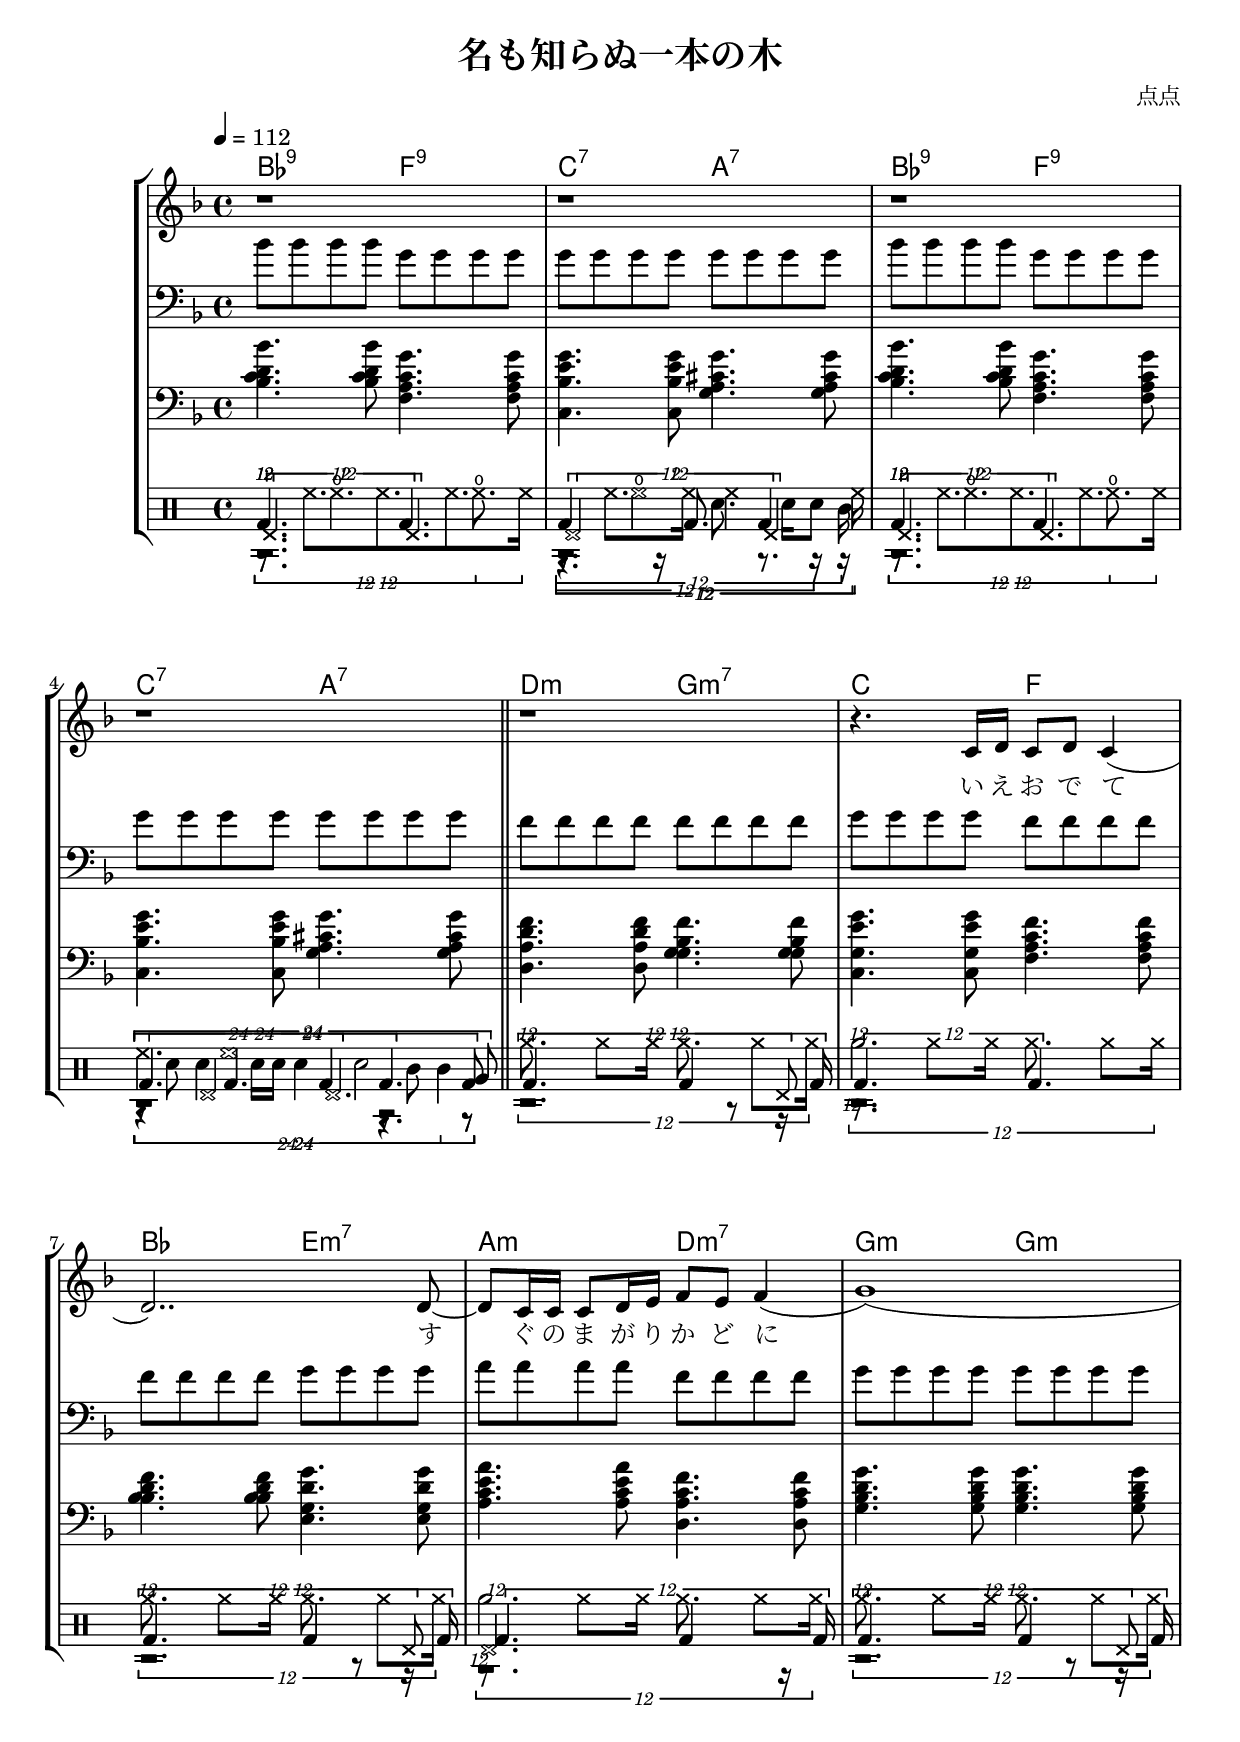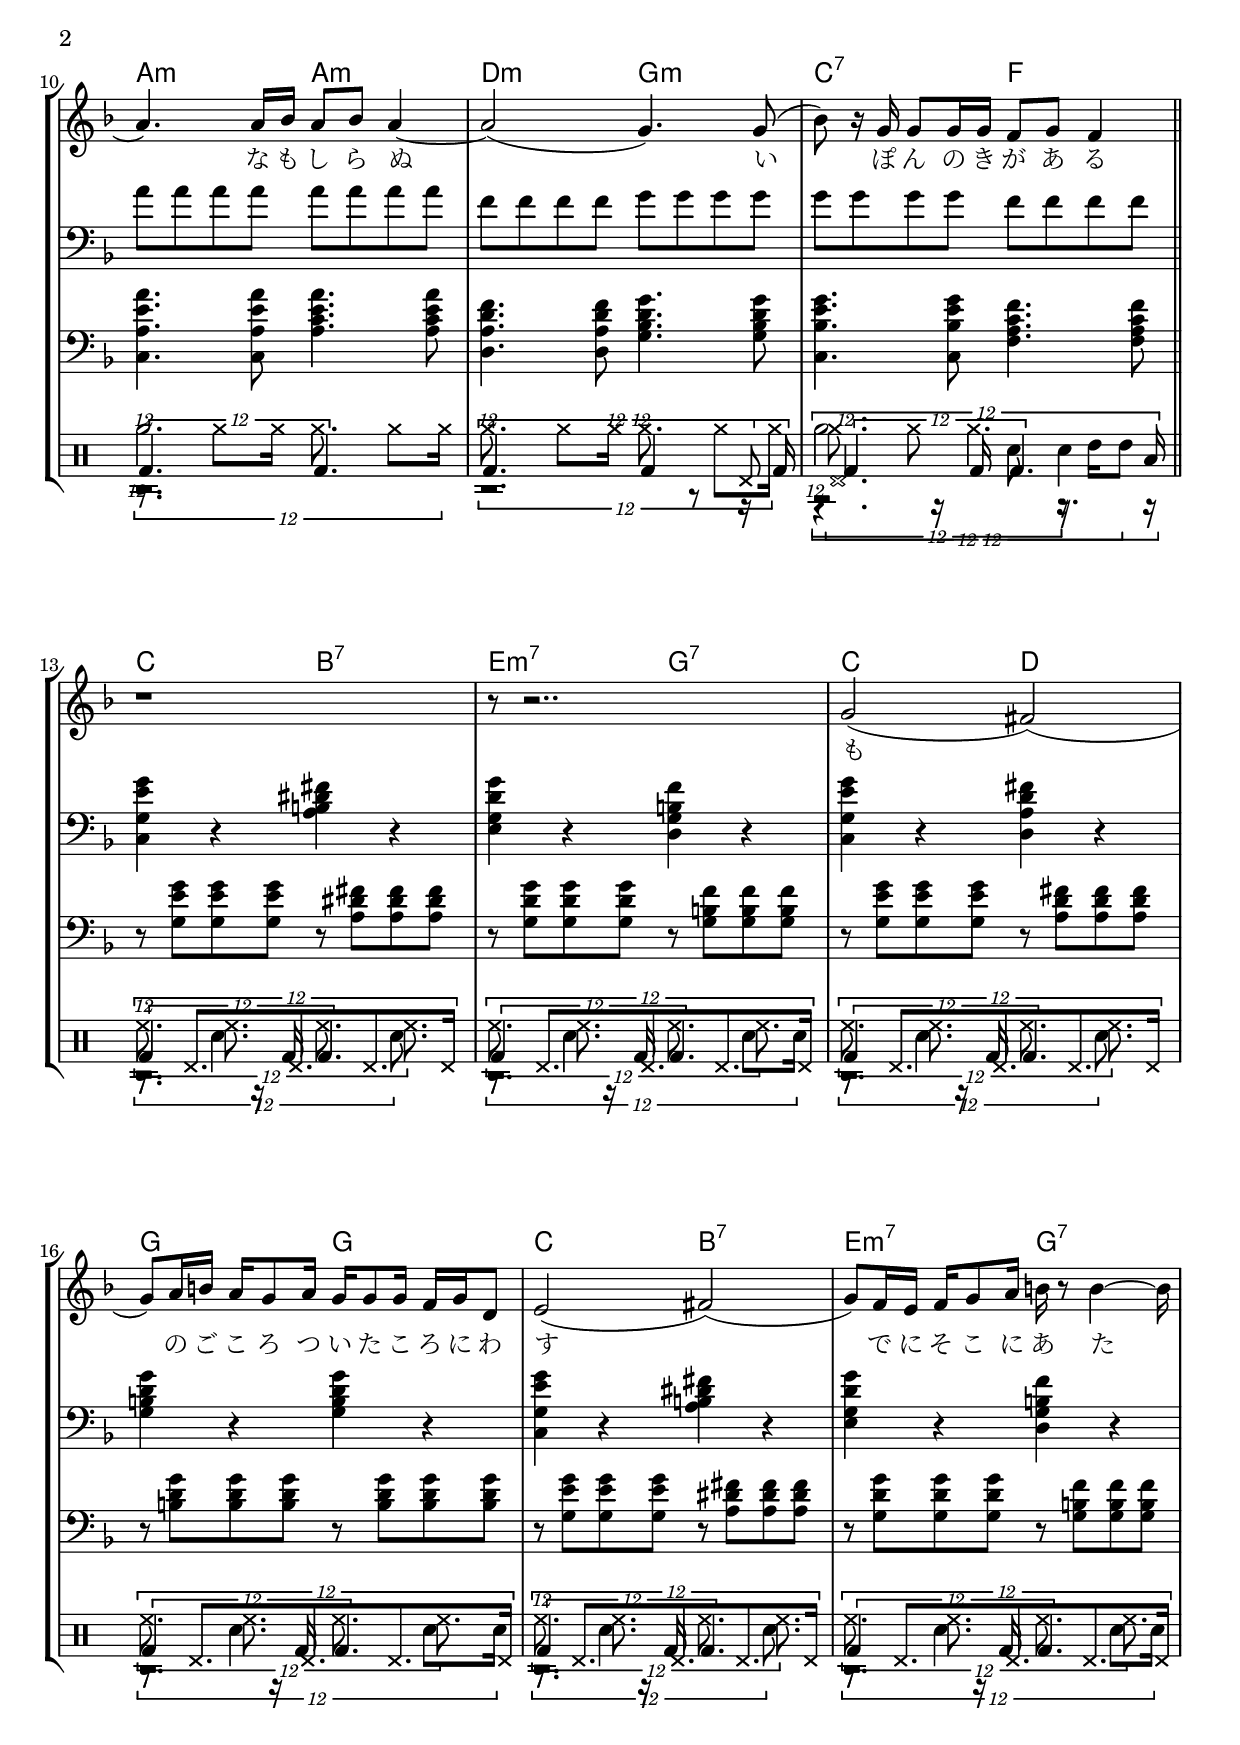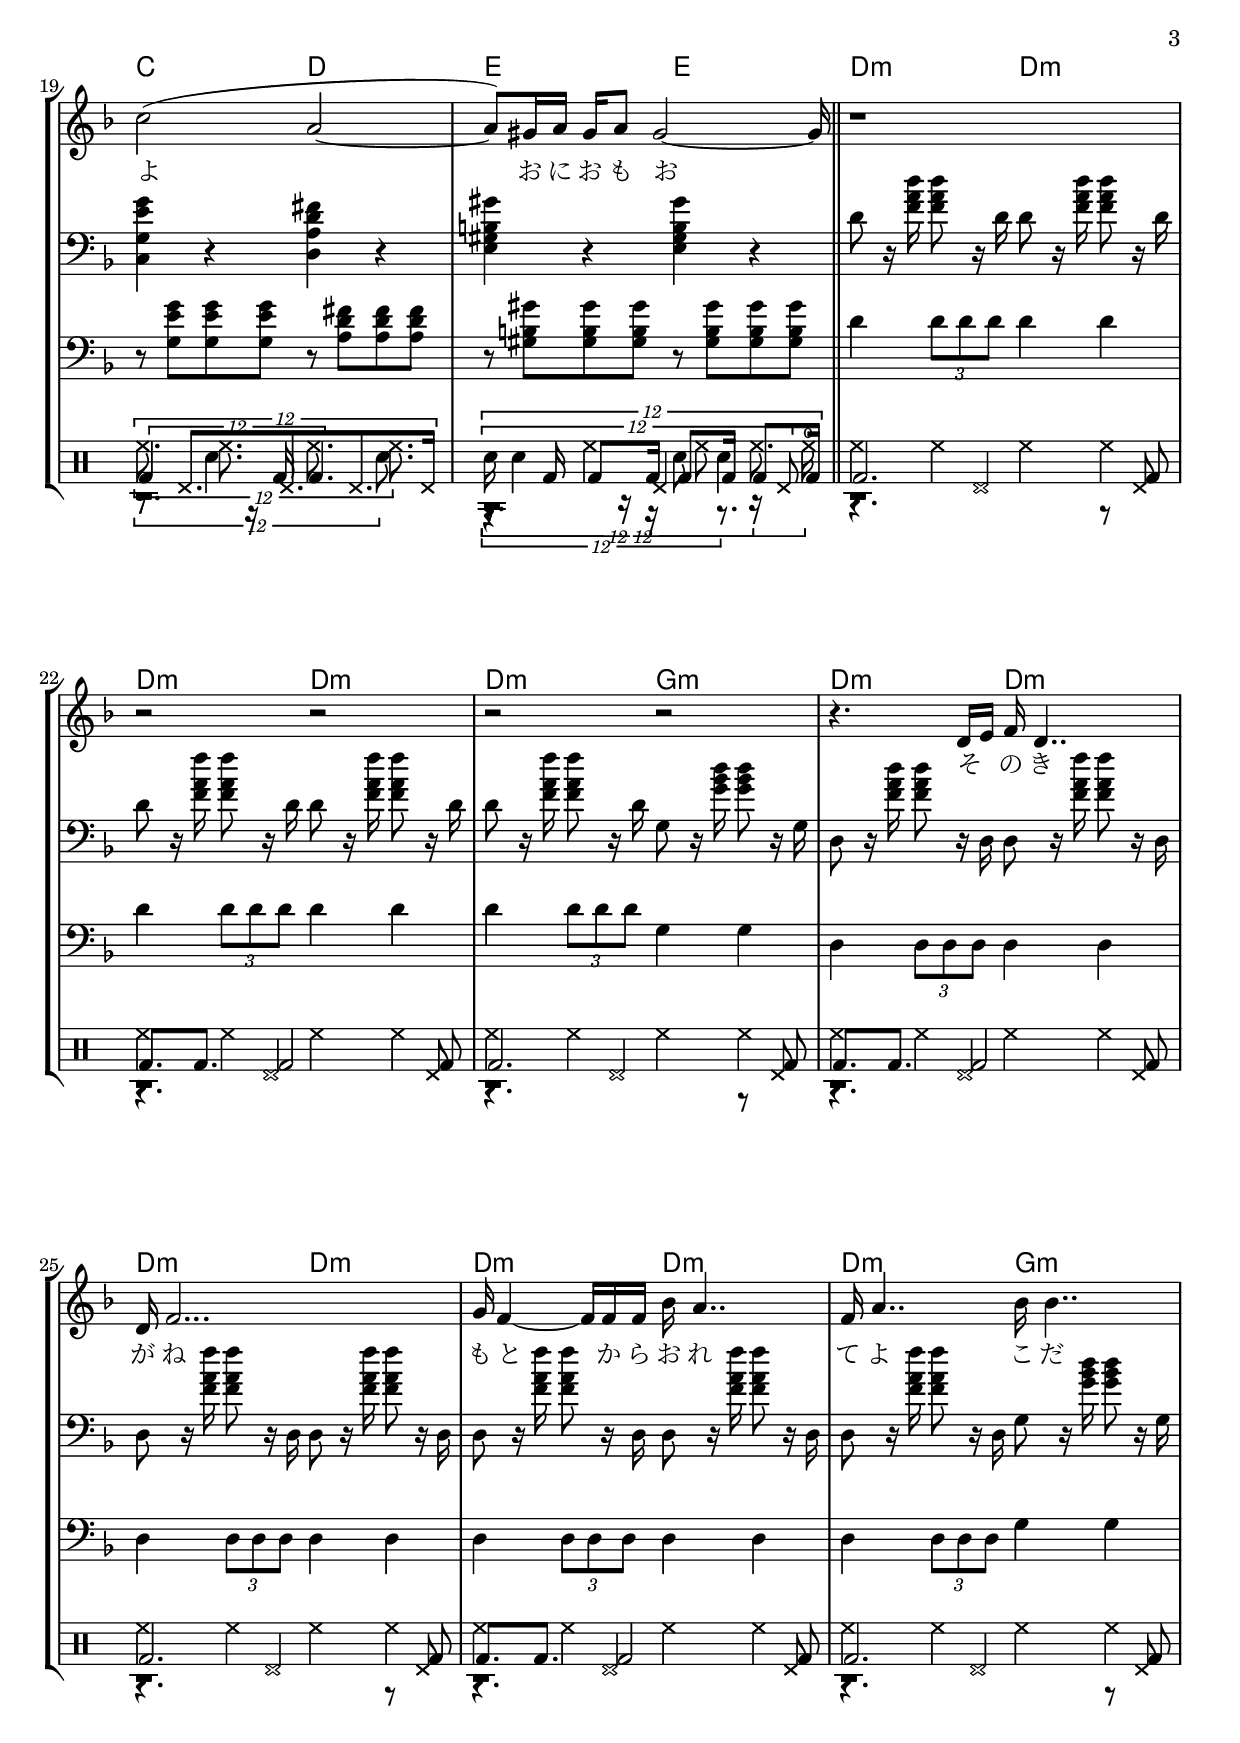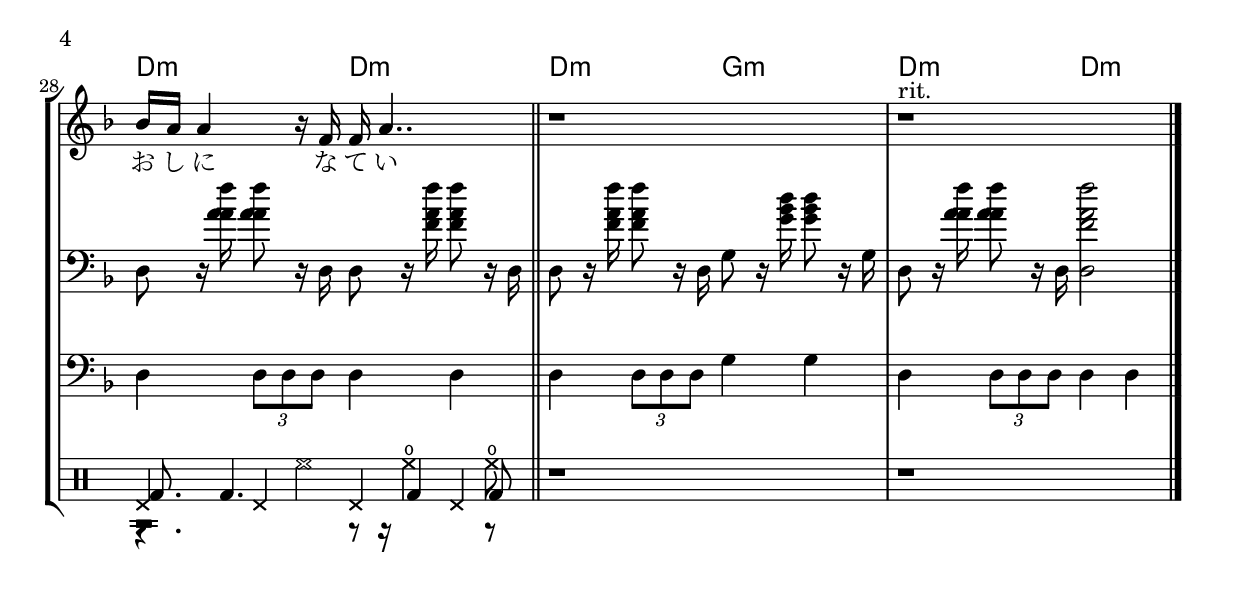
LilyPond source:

\version "2.12.1"

\header {
	title = \markup {名も知らぬ一本の木}
	composer = \markup \center-column {点点}
}

harmony = \chordmode {
	bes2:9 f:9 c:7 a:7 bes:9 f:9 c:7 a:7 

	d:m g:min7 c f bes e:m7 a:m d:min7 g:m g:m a:m a:m d:m g:m c:7 f 

	c b:7 e:min7 g:7 c d g g c b:7 e:min7 g:7 c d e e 

	d:m d:m d:m d:m d:m g:m d:m d:m d:m d:m d:m d:m d:m g:m d:m d:m 

	d:m g:m d:m d:m 
}

melody = {
	\key f \major
	\tempo 4 = 112
	r1 | r1 | r1 | r1   
	\set Staff.midiInstrument = #"orchestral strings"
	r1
r4. c'16  d'16  c'8  d'8  c'4 
	(d'2..)  d'8~ 
	d'8  c'16  c'16  c'8  d'16  e'16  f'8  e'8  f'4 
	(g'1) 
	(a'4.)  a'16  bes'16  a'8  bes'8  a'4~ 
	a'2  (g'4.)  g'8 
	(bes'8)  r16  g'16  g'8  g'16  g'16  f'8  g'8  f'4
	\set Staff.midiInstrument = #"Acoustic grand"
	r1
r8 r2.. 
	g'2  (fis'2) 
	(g'8)  a'16  b'16  a'16  g'8  a'16  g'16  g'8  g'16  f'16  g'16  d'8 
	e'2  (fis'2) 
	(g'8)  f'16  e'16  f'16  g'8  a'16  b'16  r8  b'4~b'16 
	c''2  (a'2~ 
	a'8)  gis'16  a'16  gis'16  a'8  gis'2~gis'16
	\set Staff.midiInstrument = #"Bright Acoustic"
	r1
r2 r2~ 
	r2  r2 
	r4.  d'16  e'16  f'16  d'4.. 
	d'16  f'2... 
	g'16  f'4~f'16  f'16  f'16  bes'16  a'4.. 
	f'16  a'4..  bes'16  bes'4.. 
	bes'16  a'16  a'4  r16  f'16  f'16  a'4..
	r1 | r1^"rit." \bar "|."
}

words = \lyricmode {
	
	い  え  お  で  て  す  ぐ  の  ま  が  り  か  ど  に  な  も  し  ら  ぬ  い  ぽ  ん  の  き  が  あ  る  
	も  の  ご  こ  ろ  つ  い  た  こ  ろ  に  わ  す  で  に  そ  こ  に  あ  た  よ  お  に  お  も  お  
	そ  の  き  が  ね  も  と  か  ら  お  れ  て  よ  こ  だ  お  し  に  な  て  い  た  
	
}

tempochange = {
	\tempo 4 = 112
	r1 | r1 | r1 | r1 \bar "||"
	\tempo 4 = 112
	r1 | r1 | r1 | r1 | r1 | r1 | r1 | r1 \bar "||"
	\tempo 4 = 112
	r1 | r1 | r1 | r1 | r1 | r1 | r1 | r1 \bar "||"
	\tempo 4 = 112
	r1 | r1 | r1 | r1 | r1 | r1 | r1 | r1 \bar "||"
	\tempo 4 = 112
	r1 | \tempo 4 = 84 r2 \tempo 4 = 74 r2 \bar "|."
}

mainacc = {
	\clef bass
	\set Staff.midiInstrument = #"FX 6 (goblins)"
	\key f \major
	\tempo 4 = 112
	bes'8 bes'8 bes'8 bes'8
	g'8 g'8 g'8 g'8
	g'8 g'8 g'8 g'8
	g'8 g'8 g'8 g'8
	bes'8 bes'8 bes'8 bes'8
	g'8 g'8 g'8 g'8
	g'8 g'8 g'8 g'8
	g'8 g'8 g'8 g'8
	\bar "||"

	\set Staff.midiInstrument = #"FX 6 (goblins)"
	f'8 f'8 f'8 f'8
	f'8 f'8 f'8 f'8
	g'8 g'8 g'8 g'8
	f'8 f'8 f'8 f'8
	f'8 f'8 f'8 f'8
	g'8 g'8 g'8 g'8
	a'8 a'8 a'8 a'8
	f'8 f'8 f'8 f'8
	g'8 g'8 g'8 g'8
	g'8 g'8 g'8 g'8
	a'8 a'8 a'8 a'8
	a'8 a'8 a'8 a'8
	f'8 f'8 f'8 f'8
	g'8 g'8 g'8 g'8
	g'8 g'8 g'8 g'8
	f'8 f'8 f'8 f'8
	\bar "||"

	\set Staff.midiInstrument = #"Reverse Cymbal"
	<c g e' g'>4 r4
	<b a dis' fis'>4 r4
	<e g d' g'>4 r4
	<d g b f'>4 r4
	<c g e' g'>4 r4
	<d a d' fis'>4 r4
	<g b d' g'>4 r4
	<g b d' g'>4 r4
	<c g e' g'>4 r4
	<b a dis' fis'>4 r4
	<e g d' g'>4 r4
	<d g b f'>4 r4
	<c g e' g'>4 r4
	<d a d' fis'>4 r4
	<e gis b gis'>4 r4
	<e gis b gis'>4 r4
	\bar "||"

	\set Staff.midiInstrument = #"Reverse Cymbal"
	d'8 r16 <f' a' d''>16 <f' a' d''>8 r16 d'16
	d'8 r16 <f' a' d''>16 <f' a' d''>8 r16 d'16
	d'8 r16 <f' a' f''>16 <f' a' f''>8 r16 d'16
	d'8 r16 <f' a' f''>16 <f' a' f''>8 r16 d'16
	d'8 r16 <f' a' f''>16 <f' a' f''>8 r16 d'16
	g8 r16 <g' bes' d''>16 <g' bes' d''>8 r16 g16
	d8 r16 <f' a' d''>16 <f' a' d''>8 r16 d16
	d8 r16 <f' a' f''>16 <f' a' f''>8 r16 d16
	d8 r16 <f' a' f''>16 <f' a' f''>8 r16 d16
	d8 r16 <f' a' f''>16 <f' a' f''>8 r16 d16
	d8 r16 <f' a' f''>16 <f' a' f''>8 r16 d16
	d8 r16 <f' a' f''>16 <f' a' f''>8 r16 d16
	d8 r16 <f' a' f''>16 <f' a' f''>8 r16 d16
	g8 r16 <g' bes' d''>16 <g' bes' d''>8 r16 g16
	d8 r16 <a' a' f''>16 <a' a' f''>8 r16 d16
	d8 r16 <f' a' f''>16 <f' a' f''>8 r16 d16
	\bar "||"

	\set Staff.midiInstrument = #"Reverse Cymbal"
	d8 r16 <f' a' f''>16 <f' a' f''>8 r16 d16
	g8 r16 <g' bes' d''>16 <g' bes' d''>8 r16 g16
	d8 r16 <a' a' f''>16 <a' a' f''>8 r16 d16
	<d f' a' f''>2
	\bar "|."
}

subacc = {
	\clef bass
	\set Staff.midiInstrument = #"Reverse Cymbal"
	\key f \major
	\tempo 4 = 112
	<bes c' d' bes'>4. <bes c' d' bes'>8
	<f a c' g'>4. <f a c' g'>8
	<c bes e' g'>4. <c bes e' g'>8
	<a g cis' g'>4. <a g cis' g'>8
	<bes c' d' bes'>4. <bes c' d' bes'>8
	<f a c' g'>4. <f a c' g'>8
	<c bes e' g'>4. <c bes e' g'>8
	<a g cis' g'>4. <a g cis' g'>8
	\bar "||"

	\set Staff.midiInstrument = #"Reverse Cymbal"
	<d a d' f'>4. <d a d' f'>8
	<g g bes f'>4. <g g bes f'>8
	<c g e' g'>4. <c g e' g'>8
	<f a c' f'>4. <f a c' f'>8
	<bes bes d' f'>4. <bes bes d' f'>8
	<e g d' g'>4. <e g d' g'>8
	<a c' e' a'>4. <a c' e' a'>8
	<d a c' f'>4. <d a c' f'>8
	<g bes d' g'>4. <g bes d' g'>8
	<bes g d' g'>4. <bes g d' g'>8
	<c a e' a'>4. <c a e' a'>8
	<a c' e' a'>4. <a c' e' a'>8
	<d a d' f'>4. <d a d' f'>8
	<bes g d' g'>4. <bes g d' g'>8
	<c bes e' g'>4. <c bes e' g'>8
	<f a c' f'>4. <f a c' f'>8
	\bar "||"

	\set Staff.midiInstrument = #"FX 6 (goblins)"
	r8 <g e' g'>8 <g e' g'>8 <g e' g'>8
	r8 <a dis' fis'>8 <a dis' fis'>8 <a dis' fis'>8
	r8 <g d' g'>8 <g d' g'>8 <g d' g'>8
	r8 <g b f'>8 <g b f'>8 <g b f'>8
	r8 <g e' g'>8 <g e' g'>8 <g e' g'>8
	r8 <a d' fis'>8 <a d' fis'>8 <a d' fis'>8
	r8 <b d' g'>8 <b d' g'>8 <b d' g'>8
	r8 <b d' g'>8 <b d' g'>8 <b d' g'>8
	r8 <g e' g'>8 <g e' g'>8 <g e' g'>8
	r8 <a dis' fis'>8 <a dis' fis'>8 <a dis' fis'>8
	r8 <g d' g'>8 <g d' g'>8 <g d' g'>8
	r8 <g b f'>8 <g b f'>8 <g b f'>8
	r8 <g e' g'>8 <g e' g'>8 <g e' g'>8
	r8 <a d' fis'>8 <a d' fis'>8 <a d' fis'>8
	r8 <gis b gis'>8 <gis b gis'>8 <gis b gis'>8
	r8 <gis b gis'>8 <gis b gis'>8 <gis b gis'>8
	\bar "||"

	\set Staff.midiInstrument = #"FX 6 (goblins)"
	d'4 \tuplet 3/2 { d'8 d'8 d'8 }
	d'4 d'4
	d'4 \tuplet 3/2 { d'8 d'8 d'8 }
	d'4 d'4
	d'4 \tuplet 3/2 { d'8 d'8 d'8 }
	g4 g4
	d4 \tuplet 3/2 { d8 d8 d8 }
	d4 d4
	d4 \tuplet 3/2 { d8 d8 d8 }
	d4 d4
	d4 \tuplet 3/2 { d8 d8 d8 }
	d4 d4
	d4 \tuplet 3/2 { d8 d8 d8 }
	g4 g4
	d4 \tuplet 3/2 { d8 d8 d8 }
	d4 d4
	\bar "||"

	\set Staff.midiInstrument = #"FX 6 (goblins)"
	d4 \tuplet 3/2 { d8 d8 d8 }
	g4 g4
	d4 \tuplet 3/2 { d8 d8 d8 }
	d4 d4
	\bar "|."
}

percA = {
	\drummode {
	\times 16/12{ r8 hh8. hh8. hh8. hh16 } |\times 16/12{ r8 hh8. hh16 hh4 r16 hh16 } |\times 16/12{ r8 hh8. hh8. hh8. hh16 } |\times 16/24{ hh4. hh1 r8 } \bar "||"
	\times 16/12{ cymr8. cymr8 cymr16 cymr8. cymr8 cymr16 } |\times 16/12{ r8. cymr8 cymr16 cymr8. cymr8 cymr16 } |\times 16/12{ cymr8. cymr8 cymr16 cymr8. cymr8 cymr16 } |\times 16/12{ r8. cymr8 cymr16 cymr8. cymr8 cymr16 } |\times 16/12{ cymr8. cymr8 cymr16 cymr8. cymr8 cymr16 } |\times 16/12{ r8. cymr8 cymr16 cymr8. cymr8 cymr16 } |\times 16/12{ cymr8. cymr8 cymr16 cymr8. cymr8 cymr16 } |\times 16/12{ cymr8. cymr8 cymr4. r16 } \bar "||"
	\times 16/12{ hh8. hh8. hh8. hh8. } |\times 16/12{ hh8. hh8. hh8. hh8. } |\times 16/12{ hh8. hh8. hh8. hh8. } |\times 16/12{ hh8. hh8. hh8. hh8. } |\times 16/12{ hh8. hh8. hh8. hh8. } |\times 16/12{ hh8. hh8. hh8. hh8. } |\times 16/12{ hh8. hh8. hh8. hh8. } |\times 16/12{ r8. hh4 hh8 hh8. } \bar "||"
	r1  |r1  |r1  |r1  |r1  |r1  |r1  |r2 r8 hho4 hho8  \bar "||"
	r1 |r1 \bar "|."
	}
}

percB = {
	\drummode {
	\times 16/12{ r2. } |\times 16/12{ r4. sn8. sn16 sn8 } |\times 16/12{ r2. } |\times 16/24{ r8 sn8 sn4 sn16 sn16 sn4 sn2 r8 } \bar "||"
	\times 16/12{ r2 r8 hhp8 } |\times 16/12{ r2. } |\times 16/12{ r2 r8 hhp8 } |\times 16/12{ hhp2. } |\times 16/12{ r2 r8 hhp8 } |\times 16/12{ r2. } |\times 16/12{ r2 r8 hhp8 } |\times 16/12{ hhp2. } \bar "||"
	\times 16/12{ r8. sn4. sn8. } |\times 16/12{ r8. sn4. sn8 sn16 } |\times 16/12{ r8. sn4. sn8. } |\times 16/12{ r8. sn4. sn8 sn16 } |\times 16/12{ r8. sn4. sn8. } |\times 16/12{ r8. sn4. sn8 sn16 } |\times 16/12{ r8. sn4. sn8. } |\times 16/12{ sn16 sn4 r16 sn8 sn4 } \bar "||"
	r4. hhp2 hhp8  |r4. hhp2 hhp8  |r4. hhp2 hhp8  |r4. hhp2 hhp8  |r4. hhp2 hhp8  |r4. hhp2 hhp8  |r4. hhp2 hhp8  |hhp4 hhp4 hhp4 hhp4  \bar "||"
	r1 |r1 \bar "|."
	}
}

percC = {
	\drummode {
	\times 16/12{ bd4. bd4. } |\times 16/12{ bd4 r16 bd8. bd4 } |\times 16/12{ bd4. bd4. } |\times 16/24{ bd4. bd4. bd4 bd4. bd8 } \bar "||"
	\times 16/12{ bd4. bd4 r16 bd16 } |\times 16/12{ bd4. bd4. } |\times 16/12{ bd4. bd4 r16 bd16 } |\times 16/12{ bd4. bd4 r16 bd16 } |\times 16/12{ bd4. bd4 r16 bd16 } |\times 16/12{ bd4. bd4. } |\times 16/12{ bd4. bd4 r16 bd16 } |\times 16/12{ bd4 r16 bd16 bd4. } \bar "||"
	\times 16/12{ bd4 r16 bd16 bd4. } |\times 16/12{ bd4 r16 bd16 bd4. } |\times 16/12{ bd4 r16 bd16 bd4. } |\times 16/12{ bd4 r16 bd16 bd4. } |\times 16/12{ bd4 r16 bd16 bd4. } |\times 16/12{ bd4 r16 bd16 bd4. } |\times 16/12{ bd4 r16 bd16 bd4. } |\times 16/12{ r8 bd16 bd8 bd16 bd8 bd16 bd8 bd16 } \bar "||"
	hh4 hh4 hh4 hh4  |hh4 hh4 hh4 hh4  |hh4 hh4 hh4 hh4  |hh4 hh4 hh4 hh4  |hh4 hh4 hh4 hh4  |hh4 hh4 hh4 hh4  |hh4 hh4 hh4 hh4  |r4. hh2 r8  \bar "||"
	r1 |r1 \bar "|."
	}
}

percD = {
	\drummode {
	\times 16/12{ r8. hho4. hho8. } |\times 16/12{ r8. hho2 r16 } |\times 16/12{ r8. hho4. hho8. } |\times 16/24{ r1 r2 } \bar "||"
	\times 16/12{ r2. } |\times 16/12{ rb2. } |\times 16/12{ r2. } |\times 16/12{ rb2. } |\times 16/12{ r2. } |\times 16/12{ rb2. } |\times 16/12{ r2. } |\times 16/12{ rb2. } \bar "||"
	\times 16/12{ r8 hhp8. hhp8. hhp8. hhp16 } |\times 16/12{ r8 hhp8. hhp8. hhp8. hhp16 } |\times 16/12{ r8 hhp8. hhp8. hhp8. hhp16 } |\times 16/12{ r8 hhp8. hhp8. hhp8. hhp16 } |\times 16/12{ r8 hhp8. hhp8. hhp8. hhp16 } |\times 16/12{ r8 hhp8. hhp8. hhp8. hhp16 } |\times 16/12{ r8 hhp8. hhp8. hhp8. hhp16 } |\times 16/12{ r4 r16 hhp4 r16 hhp8 } \bar "||"
	bd2. r8 bd8  |bd8. bd8. bd2 bd8  |bd2. r8 bd8  |bd8. bd8. bd2 bd8  |bd2. r8 bd8  |bd8. bd8. bd2 bd8  |bd2. r8 bd8  |bd8. bd4. r16 bd4 bd8  \bar "||"
	r1 |r1 \bar "|."
	}
}

percE = {
	\drummode {
	\times 16/12{ hhp4. hhp4. } |\times 16/12{ hhp2 hhp4 } |\times 16/12{ hhp4. hhp4. } |\times 16/24{ r4 hhp2 hhp2. } \bar "||"
	r1 |r1 |r1 |r1 |r1 |r1 |r1 |\times 16/12{ r4. sn8 sn4 } \bar "||"
	\times 16/12{ r2. } |r1 |r1 |r1 |\times 16/12{ r2. } |r1 |r1 |\times 16/12{ r2 r8. hho16 } \bar "||"
	r1 | r1 | r1 | r1 | r1 | r1 | r1 | r1 \bar "||"
	r1 |r1 \bar "|."
	}
}

percF = {
	\drummode {
	\times 16/12{ r2. } |\times 16/12{ r2 r8. tomml16 } |\times 16/12{ r2. } |\times 16/24{ r1 r8 tomml8 tomml4 } \bar "||"
	r1 |r1 |r1 |r1 |r1 |r1 |r1 |\times 16/12{ r2 r16 tommh16 tommh8 } \bar "||"
	r1 | r1 | r1 | r1 | r1 | r1 | r1 | r1 \bar "||"
	r1 | r1 | r1 | r1 | r1 | r1 | r1 | r1 \bar "||"
	r1 | r1 \bar "|."
	}
}

percG = {
	\drummode {
	r1 |r1 |r1 |\times 16/24{ r1 r4. tomfh8 } \bar "||"
	r1 |r1 |r1 |r1 |r1 |r1 |r1 |\times 16/12{ r2 r8. toml16 } \bar "||"
	r1 | r1 | r1 | r1 | r1 | r1 | r1 | r1 \bar "||"
	r1 | r1 | r1 | r1 | r1 | r1 | r1 | r1 \bar "||"
	r1 | r1 \bar "|."
	}
}

\score {
	<<
		\new StaffGroup <<
			\new ChordNames {\harmony}
			\new Voice = "melody" {\melody}
			\new Lyrics \lyricsto "melody" \words
			\new Staff = "mainacc" {\mainacc}
			\new Staff = "subacc" {\subacc}
			\new DrumStaff <<
				\new DrumVoice {\percA}
				\new DrumVoice {\percB}
				\new DrumVoice {\percC}
				\new DrumVoice {\percD}
				\new DrumVoice {\percE}
				\new DrumVoice {\percF}
				\new DrumVoice {\percG}
			>>
		>>
	>>
	\layout { }
}
